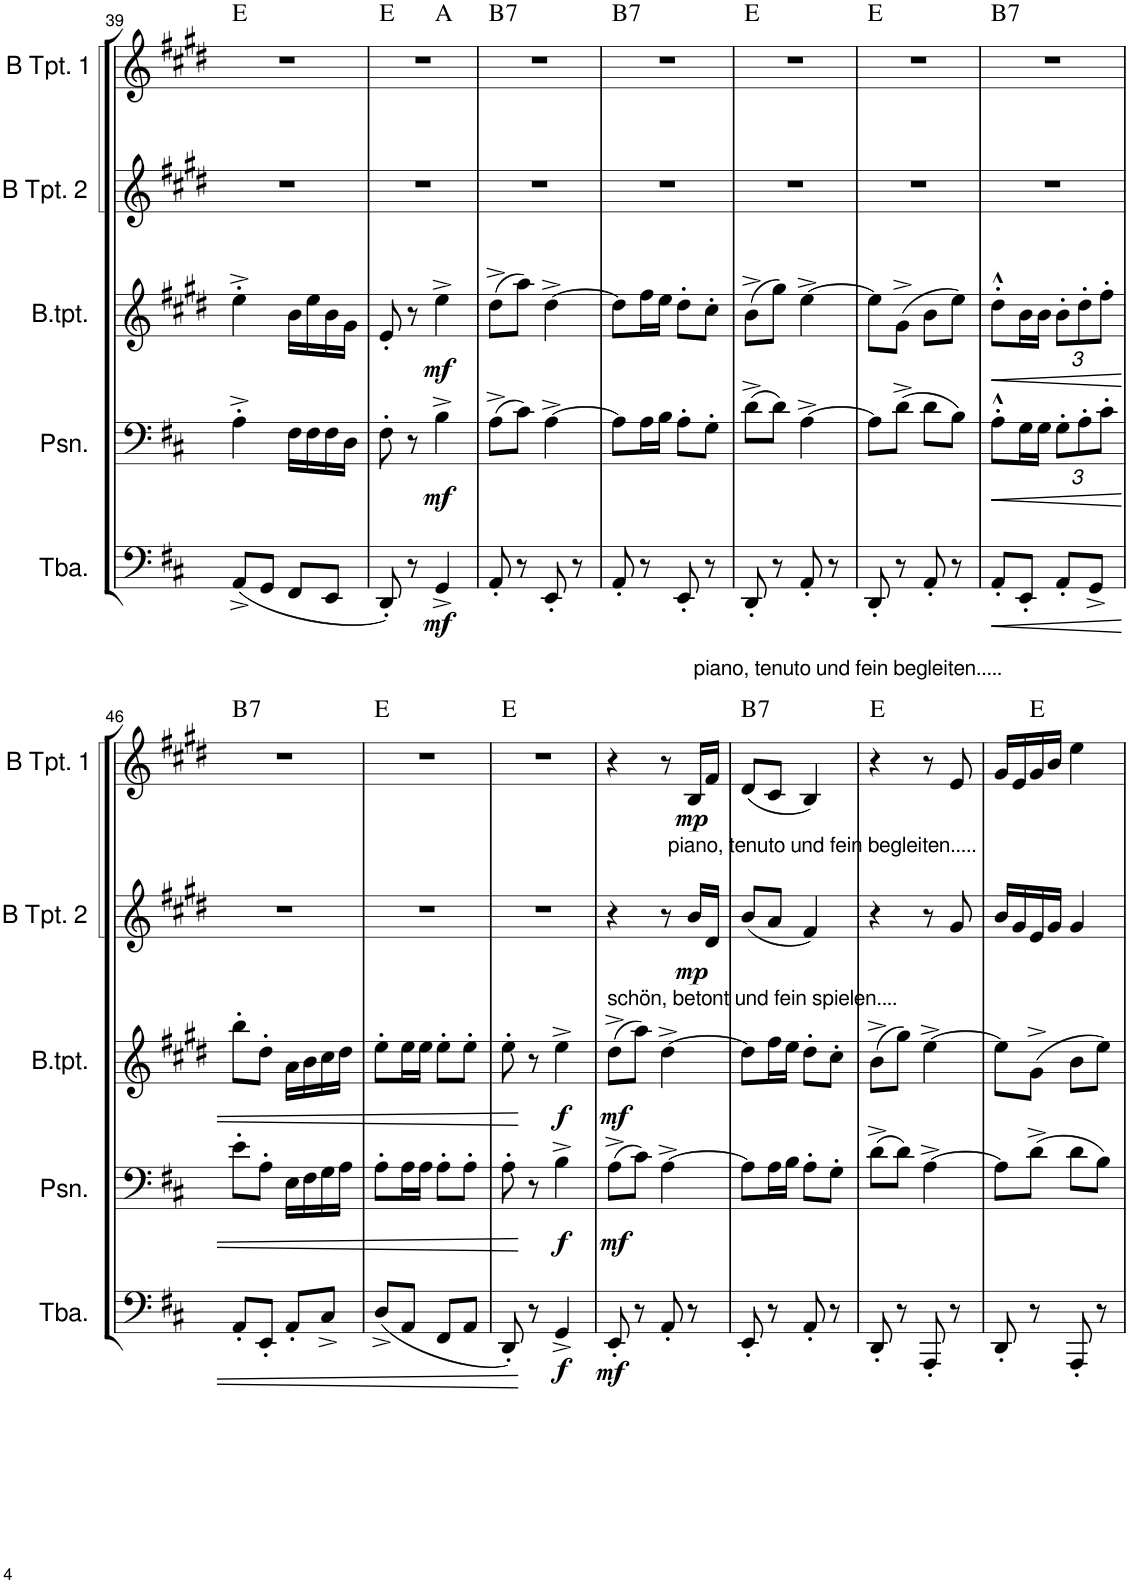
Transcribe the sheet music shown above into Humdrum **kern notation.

**kern	**dynam	**kern	**dynam	**kern	**dynam	**kern	**dynam	**kern	**dynam	**harte
*part5	*part5	*part4	*part4	*part3	*part3	*part2	*part2	*part1	*part1	*part1
*staff5	*staff5	*staff4	*staff4	*staff3	*staff3	*staff2	*staff2	*staff1	*staff1	*
*I"Tuba	*	*I"Posaune	*	*I"Basstrompete	*	*I"Trompete in B 2	*	*I"Trompete in B 1	*	*
*I'Tba.	*	*I'Psn.	*	*I'B.tpt.	*	*	*	*	*	*
!!LO:PB:g=z
*clefF4	*	*clefF4	*	*clefG2	*	*clefG2	*	*clefG2	*	*
*	*	*	*	*Trd8c14	*	*Trd1c2	*	*Trd1c2	*	*
*k[f#c#]	*	*k[f#c#]	*	*k[f#c#g#d#]	*	*k[f#c#g#d#]	*	*k[f#c#g#d#]	*	*
*M2/4	*	*M2/4	*	*M2/4	*	*M2/4	*	*M2/4	*	*
=39	=39	=39	=39	=39	=39	=39	=39	=39	=39	=39
(8AA^/L	.	4A'^\	.	4ee'^\	.	2r	.	2r	.	E:maj
8GG/J	.	.	.	.	.	.	.	.	.	.
8FF#/L	.	16F#\LL	.	16b\LL	.	.	.	.	.	.
.	.	16F#\	.	16ee\	.	.	.	.	.	.
8EE/J	.	16F#\	.	16b\	.	.	.	.	.	.
.	.	16D\JJ	.	16g#\JJ	.	.	.	.	.	.
=40	=40	=40	=40	=40	=40	=40	=40	=40	=40	=40
*	*	*	*	*	*	*	*	*^	*	*
8DD'/)	.	8F#'\	.	8e'/	.	2r	.	2r	4ryy	.	E:maj
8r	.	8r	.	8r	.	.	.	.	.	.	.
!	!LO:DY:b	!	!LO:DY:b	!	!LO:DY:b	!	!	!	!	!	!
4GG^/	mf	4B^\	mf	4ee^\	mf	.	.	.	4ryy	.	A:maj
=41	=41	=41	=41	=41	=41	=41	=41	=41	=41	=41	=41
!	!	!	!	!	!	!	!	!	!	!	!LO:H:kt=7
*	*	*	*	*	*	*	*	*v	*v	*	*
8AA'/	.	(8A^\L	.	(8dd#^\L	.	2r	.	2r	.	B:7
8r	.	8c#\J)	.	8aa\J)	.	.	.	.	.	.
8EE'/	.	[4A^\	.	[4dd#^\	.	.	.	.	.	.
8r	.	.	.	.	.	.	.	.	.	.
=42	=42	=42	=42	=42	=42	=42	=42	=42	=42	=42
!	!	!	!	!	!	!	!	!	!	!LO:H:kt=7
8AA'/	.	8A\L]	.	8dd#\L]	.	2r	.	2r	.	B:7
8r	.	16A\L	.	16ff#\L	.	.	.	.	.	.
.	.	16B\JJ	.	16ee\JJ	.	.	.	.	.	.
8EE'/	.	8A'\L	.	8dd#'\L	.	.	.	.	.	.
8r	.	8G'\J	.	8cc#'\J	.	.	.	.	.	.
=43	=43	=43	=43	=43	=43	=43	=43	=43	=43	=43
8DD'/	.	(8d^\L	.	(8b^\L	.	2r	.	2r	.	E:maj
8r	.	8d\J)	.	8gg#\J)	.	.	.	.	.	.
8AA'/	.	[4A^\	.	[4ee^\	.	.	.	.	.	.
8r	.	.	.	.	.	.	.	.	.	.
=44	=44	=44	=44	=44	=44	=44	=44	=44	=44	=44
8DD'/	.	8A\L]	.	8ee\L]	.	2r	.	2r	.	E:maj
8r	.	(8d^\J	.	(8g#^\J	.	.	.	.	.	.
8AA'/	.	8d\L	.	8b\L	.	.	.	.	.	.
8r	.	8B\J)	.	8ee\J)	.	.	.	.	.	.
=45	=45	=45	=45	=45	=45	=45	=45	=45	=45	=45
!	!LO:HP:b	!	!LO:HP:b	!	!LO:HP:b	!	!	!	!	!LO:H:kt=7
8AA'/L	<	8A'^^\L	<	8dd#'^^\L	<	2r	.	2r	.	B:7
8EE'/J	.	16G\L	.	16b\L	.	.	.	.	.	.
.	.	16G\JJ	.	16b\JJ	.	.	.	.	.	.
*	*	*Xbrackettup	*	*Xbrackettup	*	*	*	*	*	*
8AA'/L	.	12G'\L	.	12b'\L	.	.	.	.	.	.
.	.	12A'\	.	12dd#'\	.	.	.	.	.	.
8GG^/J	.	.	.	.	.	.	.	.	.	.
.	.	12c#'\J	.	12ff#'\J	.	.	.	.	.	.
!!LO:LB:g=z
=46	=46	=46	=46	=46	=46	=46	=46	=46	=46	=46
!	!	!	!	!	!	!	!	!	!	!LO:H:kt=7
8AA'/L	.	8e'\L	.	8bb'\L	.	2r	.	2r	.	B:7
8EE'/J	.	8A'\J	.	8dd#'\J	.	.	.	.	.	.
8AA'/L	.	16E\LL	.	16a\LL	.	.	.	.	.	.
.	.	16F#\	.	16b\	.	.	.	.	.	.
8C#^/J	.	16G\	.	16cc#\	.	.	.	.	.	.
.	.	16A\JJ	.	16dd#\JJ	.	.	.	.	.	.
=47	=47	=47	=47	=47	=47	=47	=47	=47	=47	=47
(8D^/L	.	8A'\L	.	8ee'\L	.	2r	.	2r	.	E:maj
8AA/J	.	16A\L	.	16ee\L	.	.	.	.	.	.
.	.	16A\JJ	.	16ee\JJ	.	.	.	.	.	.
8FF#/L	.	8A'\L	.	8ee'\L	.	.	.	.	.	.
8AA/J	.	8A'\J	.	8ee'\J	.	.	.	.	.	.
=48	=48	=48	=48	=48	=48	=48	=48	=48	=48	=48
8DD'/)	.	8A'\	.	8ee'\	.	2r	.	2r	.	E:maj
8r	[	8r	[	8r	[	.	.	.	.	.
!	!LO:DY:b	!	!LO:DY:b	!	!LO:DY:b	!	!	!	!	!
4GG^/	f	4B^\	f	4ee^\	f	.	.	.	.	.
=49	=49	=49	=49	=49	=49	=49	=49	=49	=49	=49
!	!	!	!	!LO:TX:a:t=schön, betont und fein spielen....	!	!	!	!	!	!
!	!LO:DY:b	!	!LO:DY:b	!	!LO:DY:b	!	!	!	!	!
8EE'/	mf	(8A^\L	mf	(8dd#^\L	mf	4r	.	4r	.	.
8r	.	8c#\J)	.	8aa\J)	.	.	.	.	.	.
8AA'/	.	[4A^\	.	[4dd#^\	.	8r	.	8r	.	.
!	!	!	!	!	!	!	!	!LO:TX:a:t=piano, tenuto und fein begleiten.....	!	!
!	!	!	!	!	!	!LO:TX:a:t=piano, tenuto und fein begleiten.....	!	!	!	!
!	!	!	!	!	!	!	!LO:DY:b	!	!LO:DY:b	!
8r	.	.	.	.	.	16b/LL	mp	16B/LL	mp	.
.	.	.	.	.	.	16d#/JJ	.	16f#/JJ	.	.
=50	=50	=50	=50	=50	=50	=50	=50	=50	=50	=50
!	!	!	!	!	!	!	!	!	!	!LO:H:kt=7
8EE'/	.	8A\L]	.	8dd#\L]	.	(8b/L	.	(8d#/L	.	B:7
8r	.	16A\L	.	16ff#\L	.	8a/J	.	8c#/J	.	.
.	.	16B\JJ	.	16ee\JJ	.	.	.	.	.	.
8AA'/	.	8A'\L	.	8dd#'\L	.	4f#/)	.	4B/)	.	.
8r	.	8G'\J	.	8cc#'\J	.	.	.	.	.	.
=51	=51	=51	=51	=51	=51	=51	=51	=51	=51	=51
8DD'/	.	(8d^\L	.	(8b^\L	.	4r	.	4r	.	E:maj
8r	.	8d\J)	.	8gg#\J)	.	.	.	.	.	.
8AAA'/	.	[4A^\	.	[4ee^\	.	8r	.	8r	.	.
8r	.	.	.	.	.	8g#/	.	8e/	.	.
=52	=52	=52	=52	=52	=52	=52	=52	=52	=52	=52
8DD'/	.	8A\L]	.	8ee\L]	.	16b/LL	.	16g#/LL	.	.
.	.	.	.	.	.	16g#/	.	16e/	.	.
8r	.	(8d^\J	.	(8g#^\J	.	16e/	.	16g#/	.	E:maj
.	.	.	.	.	.	16g#/JJ	.	16b/JJ	.	.
8AAA'/	.	8d\L	.	8b\L	.	4g#/	.	4ee\	.	.
8r	.	8B\J)	.	8ee\J)	.	.	.	.	.	.
=	=	=	=	=	=	=	=	=	=	=
*-	*-	*-	*-	*-	*-	*-	*-	*-	*-	*-
